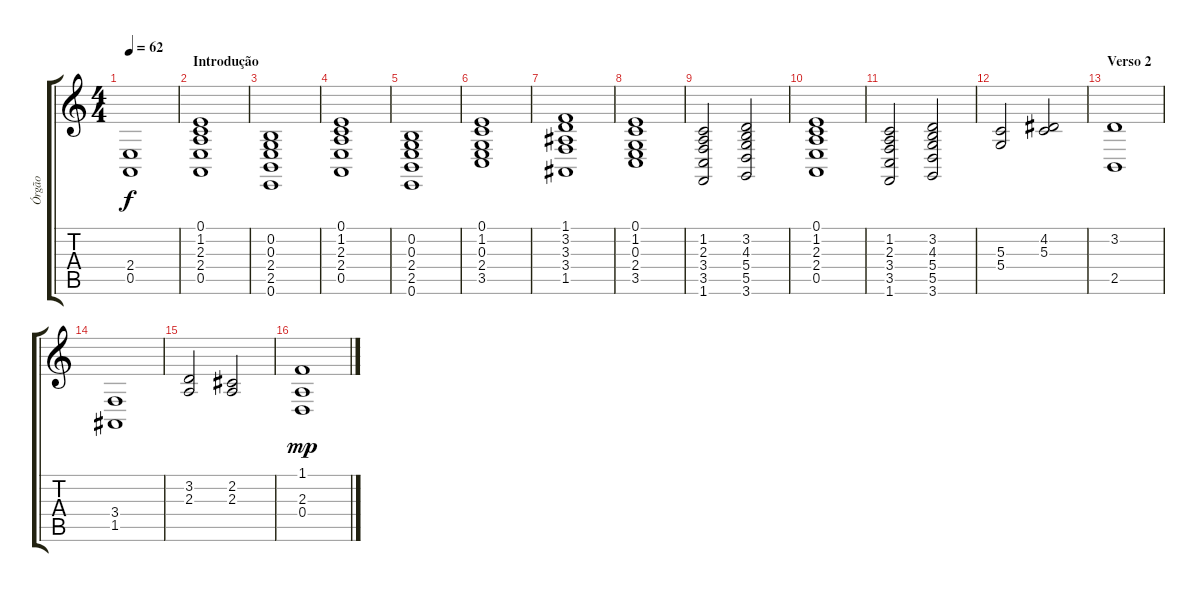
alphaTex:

\track ("Órgão" "Órgão") {instrument stringensemble2}
\staff {score tabs}
\tuning (E4 B3 G3 D3 A2 E2) {hide}
\ts (4 4)
\tempo 62
\clef g2
\ks c
(2.4 0.5).1{dy f} |
\section ("" "Introdução")
(0.1 1.2 2.3 2.4 0.5).1 |
(0.2 0.3 2.4 2.5 0.6).1 |
(0.1 1.2 2.3 2.4 0.5).1 |
(0.2 0.3 2.4 2.5 0.6).1 |
(0.1 1.2 0.3 2.4 3.5).1 |
(1.1 3.2 3.3 3.4 1.5).1 |
(0.1 1.2 0.3 2.4 3.5).1 |
(1.2 2.3 3.4 3.5 1.6).2 (3.2 4.3 5.4 5.5 3.6).2 |
(0.1 1.2 2.3 2.4 0.5).1 |
(1.2 2.3 3.4 3.5 1.6).2 (3.2 4.3 5.4 5.5 3.6).2 |
(5.3 5.4).2 (4.2 5.3).2 |
\section ("" "Verso 2")
(3.2 2.5).1 |
(3.4 1.5).1 |
(3.2 2.3).2 (2.2 2.3).2 |
(1.1 2.3 0.4).1{dy mp}
